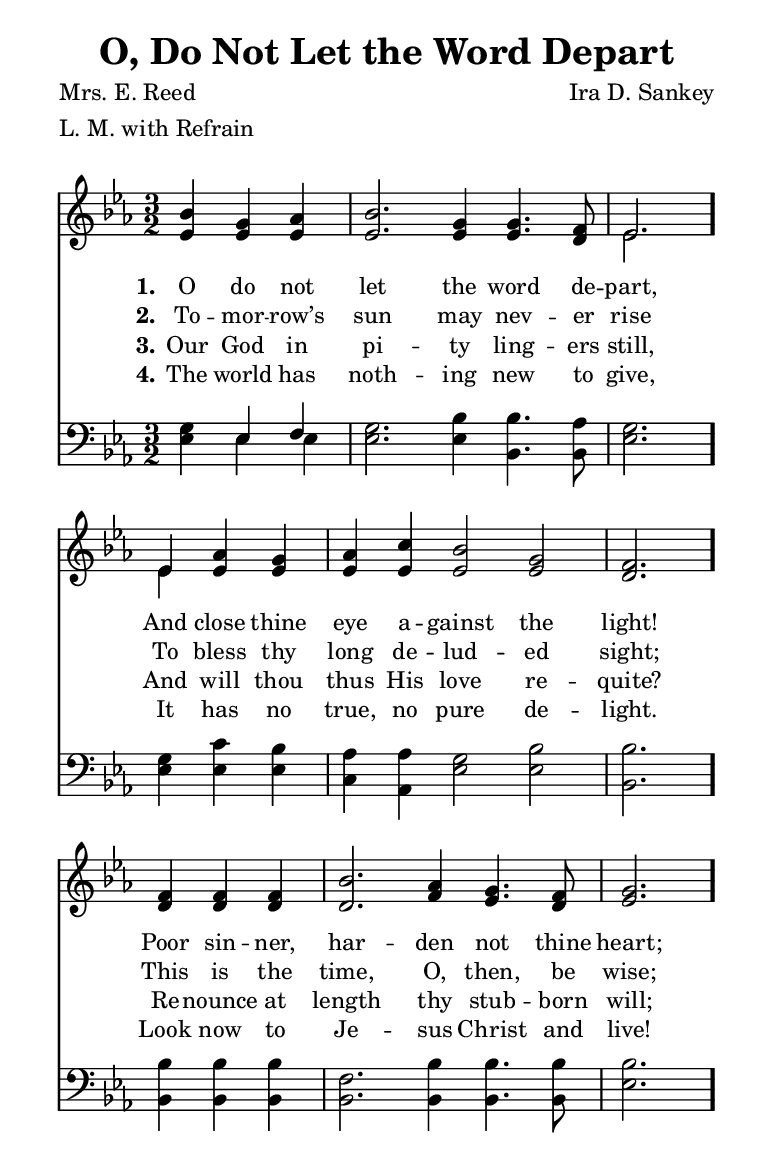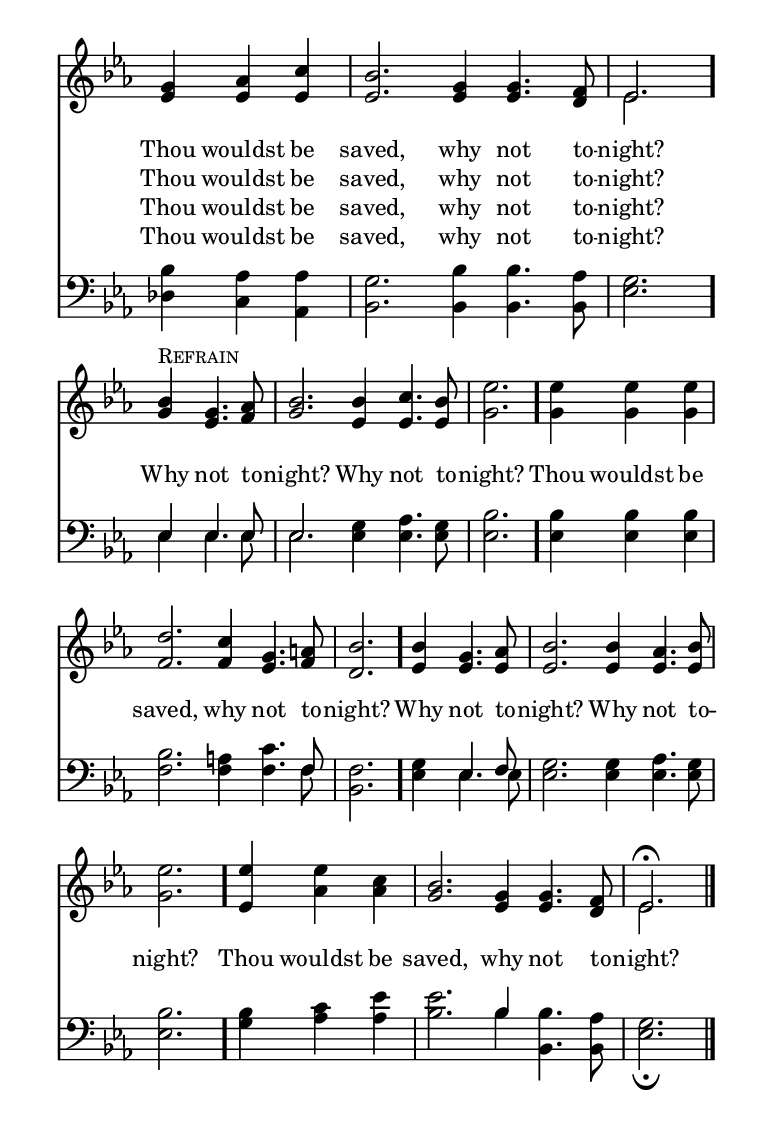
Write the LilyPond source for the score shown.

\include "common/global.ily"
\paper {
  \include "common/paper.ily"
  %ragged-bottom = ##t
  %ragged-last-bottom = ##t
  %systems-per-page = ##f
  %page-count = ##f
}

\header{
  %gospel
  hymnnumber = "107"
  title = "O, Do Not Let the Word Depart"
  tunename = ""
  meter = "L. M. with Refrain"
  poet = "Mrs. E. Reed"
  composer = "Ira D. Sankey"
  %copyright = ""
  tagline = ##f
}

% for fermata in MIDI
ta = { \tempo 2=80 }
tb = { \tempo 2=40 }

patternA = { c4 c4 c4 | c2. c4 c4. c8 | c2. }
patternB = { c4 c4 c4 | c4 c4 c2 c2 | c2. }
patternC = { c4 c4. c8 | c2. }

global = {
  \include "common/overrides.ily"
  \override Staff.TimeSignature.style = #'numbered
  \time 3/2
  \override Score.MetronomeMark.transparent = ##t % hide all fermata changes too
  \ta
  \key ees \major
  \partial 2.
  \autoBeamOff
}

notesSoprano = {
\global
\relative c'' {

  \changePitch \patternA { bes g aes | bes g g f | ees }
  \changePitch \patternB { ees aes g | aes c bes g | f }
  \changePitch \patternA { f f f | bes aes g f | g }
  \changePitch \patternA { g aes c | bes g g f | ees }

  << s^\markup { \small \caps "Refrain" }
  \changePitch \patternC { bes' g aes | bes bes c bes ees } >>
  \changePitch \patternA { ees ees ees | d c g a! | bes }
  \changePitch \patternC { bes g aes | bes bes aes bes | ees }
  \changePitch \patternA { ees ees c | bes g g f | \tb ees \fermata \ta } % XXX this tempo change is not respected

  \bar "|."

}
}

notesAlto = {
\global
\relative e' {

  \changePitch \patternA { ees ees ees | ees ees ees d | ees }
  \changePitch \patternB { ees ees ees | ees ees ees ees | d }
  \changePitch \patternA { d d d | d f ees d | ees }
  \changePitch \patternA { ees ees ees | ees ees ees d | ees }

  \changePitch \patternC { g ees f | g ees ees ees | g }
  \changePitch \patternA { g g g | f f ees f | d }
  \changePitch \patternC { ees ees ees | ees ees ees ees | g }
  \changePitch \patternA { ees aes aes | g ees ees d | ees }

}
}

notesTenor = {
\global
\relative a {

  \changePitch \patternA { g ees f | g bes bes aes | g }
  \changePitch \patternB { g c bes | aes aes g bes | bes }
  \changePitch \patternA { bes bes bes | f bes bes bes | bes }
  \changePitch \patternA { bes aes aes | g bes bes aes | g }

  \changePitch \patternC { ees ees ees | ees g aes g | bes }
  \changePitch \patternA { bes bes bes | bes a! c f, | f }
  \changePitch \patternC { g ees f | g g aes g | bes }
  \changePitch \patternA { bes c ees | ees bes bes aes | g }

}
}

notesBass = {
\global
\relative f {

  \changePitch \patternA { ees ees ees | ees ees bes bes | ees }
  \changePitch \patternB { ees ees ees | c aes ees' ees | bes }
  \changePitch \patternA { bes bes bes | bes bes bes bes | ees }
  \changePitch \patternA { des c aes | bes bes bes bes | ees }

  \changePitch \patternC { ees ees ees | ees ees ees ees | ees }
  \changePitch \patternA { ees ees ees | f f f f | bes, }
  \changePitch \patternC { ees ees ees | ees ees ees ees | ees }
  \changePitch \patternA { g aes aes | bes bes bes, bes | \tb ees_\fermata \ta }

}
}

Refrain = \lyricmode {

Why not to -- night? Why not to -- night? \bar "."
Thou wouldst be saved, why not to -- night? \bar "."
Why not to -- night? Why not to -- night? \bar "."
Thou wouldst be saved, why not to -- night? \bar "."

}

wordsA = \lyricmode {
\set stanza = "1."

O do not let the word de -- part, \bar "."
And close thine eye a -- gainst the light! \bar "."
Poor sin -- ner, har -- den not thine heart; \bar "."
Thou wouldst be saved, why not to -- night? \bar "."

}

wordsB = \lyricmode {
\set stanza = "2."

To -- mor -- row’s sun may nev -- er rise
To bless thy long de -- lud -- ed sight;
This is the time, O, then, be wise;
Thou wouldst be saved, why not to -- night?

\Refrain

}

wordsC = \lyricmode {
\set stanza = "3."

Our God in pi -- ty ling -- ers still,
And will thou thus His love re -- quite?
Re -- nounce at length thy stub -- born will;
Thou wouldst be saved, why not to -- night?

}

wordsD = \lyricmode {
\set stanza = "4."

The world has noth -- ing new to give,
It has no true, no pure de -- light.
Look now to Je -- sus Christ and live!
Thou wouldst be saved, why not to -- night?

}

\score {
  \context ChoirStaff <<
    \context Staff = upper <<
      \set Staff.autoBeaming = ##f
      \set ChoirStaff.systemStartDelimiter = #'SystemStartBar
      \set ChoirStaff.printPartCombineTexts = ##f
      \partcombine #'(2 . 9) \notesSoprano \notesAlto
      \context NullVoice = sopranos { \voiceOne << \notesSoprano >> }
      \context NullVoice = altos { \voiceTwo << \notesAlto >> }
      \context Lyrics = one   \lyricsto sopranos \wordsA
      \context Lyrics = two   \lyricsto sopranos \wordsB
      \context Lyrics = three \lyricsto sopranos \wordsC
      \context Lyrics = four  \lyricsto sopranos \wordsD
    >>
    \context Staff = men <<
      \set Staff.autoBeaming = ##f
      \clef bass
      \set ChoirStaff.printPartCombineTexts = ##f
      \partcombine #'(2 . 9) \notesTenor \notesBass
      \context NullVoice = tenors { \voiceOne << \notesTenor >> }
      \context NullVoice = basses { \voiceTwo << \notesBass >> }
    >>
  >>
  \layout {
    \include "common/layout.ily"
  }
  \midi{
    \include "common/midi.ily"
  }
}

\version "2.19.49"  % necessary for upgrading to future LilyPond versions.

% vi:set et ts=2 sw=2 ai nocindent syntax=lilypond:
